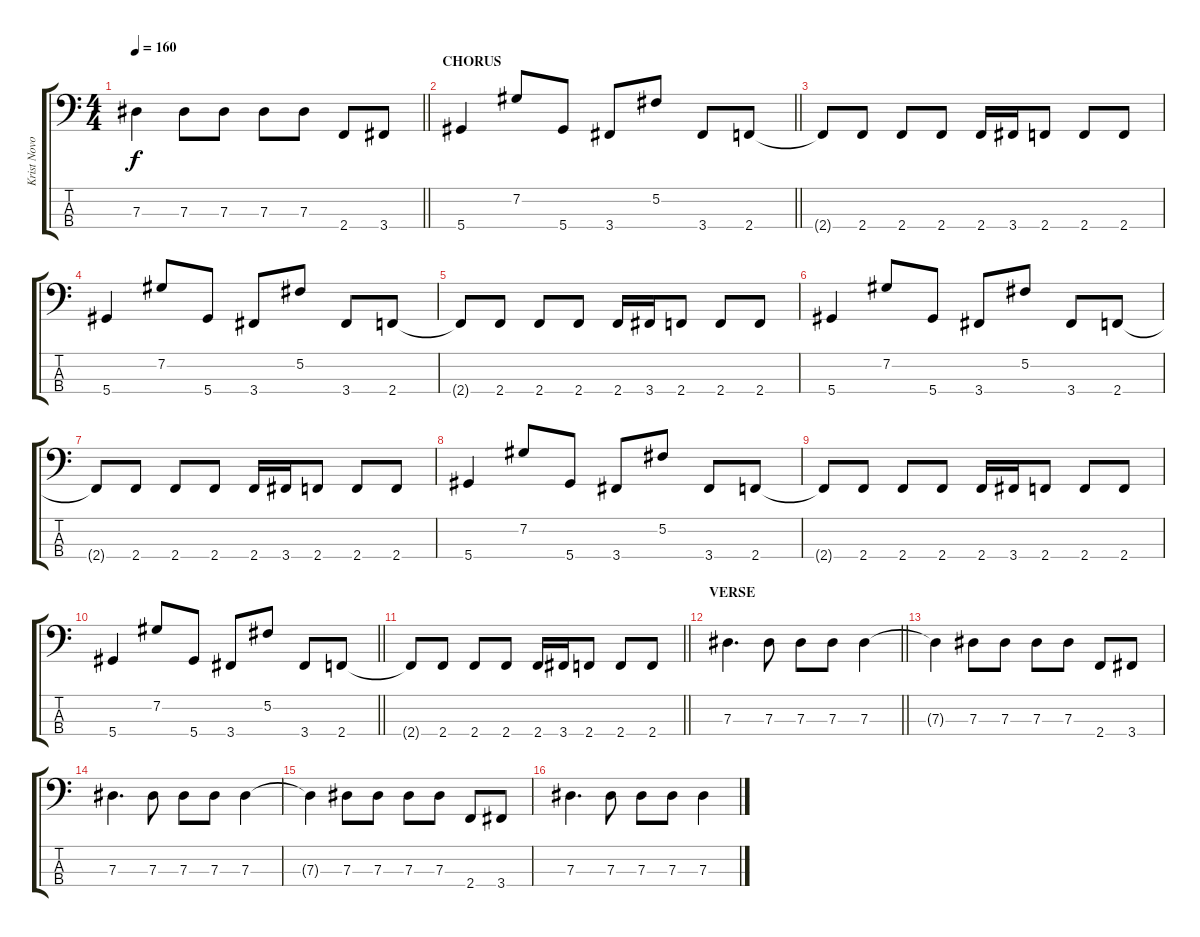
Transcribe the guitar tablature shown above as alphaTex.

\track ("Krist Novoselic" "Krist Novo") {instrument electricbassfinger}
\staff {score tabs}
\tuning (Gb2 Db2 Ab1 Eb1) {hide}
\ts (4 4)
\tempo 160
\clef f4
\barLineRight lightlight
\ks c
7.3{t}.4{dy f} 7.3.8 7.3.8 7.3.8 7.3.8 2.4.8 3.4.8 |
\section ("" "CHORUS")
\barLineRight lightlight
5.4.4 7.2.8 5.4.8 3.4.8 5.2.8 3.4.8 2.4.8 |
2.4{t}.8 2.4.8 2.4.8 2.4.8 2.4.16 3.4.16 2.4.8 2.4.8 2.4.8 |
5.4.4 7.2.8 5.4.8 3.4.8 5.2.8 3.4.8 2.4.8 |
2.4{t}.8 2.4.8 2.4.8 2.4.8 2.4.16 3.4.16 2.4.8 2.4.8 2.4.8 |
5.4.4 7.2.8 5.4.8 3.4.8 5.2.8 3.4.8 2.4.8 |
2.4{t}.8 2.4.8 2.4.8 2.4.8 2.4.16 3.4.16 2.4.8 2.4.8 2.4.8 |
5.4.4 7.2.8 5.4.8 3.4.8 5.2.8 3.4.8 2.4.8 |
2.4{t}.8 2.4.8 2.4.8 2.4.8 2.4.16 3.4.16 2.4.8 2.4.8 2.4.8 |
\barLineRight lightlight
5.4.4 7.2.8 5.4.8 3.4.8 5.2.8 3.4.8 2.4.8 |
\barLineRight lightlight
2.4{t}.8 2.4.8 2.4.8 2.4.8 2.4.16 3.4.16 2.4.8 2.4.8 2.4.8 |
\section ("" "VERSE")
\barLineRight lightlight
7.3.4{d} 7.3.8 7.3.8 7.3.8 7.3.4 |
7.3{t}.4 7.3.8 7.3.8 7.3.8 7.3.8 2.4.8 3.4.8 |
7.3.4{d} 7.3.8 7.3.8 7.3.8 7.3.4 |
7.3{t}.4 7.3.8 7.3.8 7.3.8 7.3.8 2.4.8 3.4.8 |
7.3.4{d} 7.3.8 7.3.8 7.3.8 7.3.4
